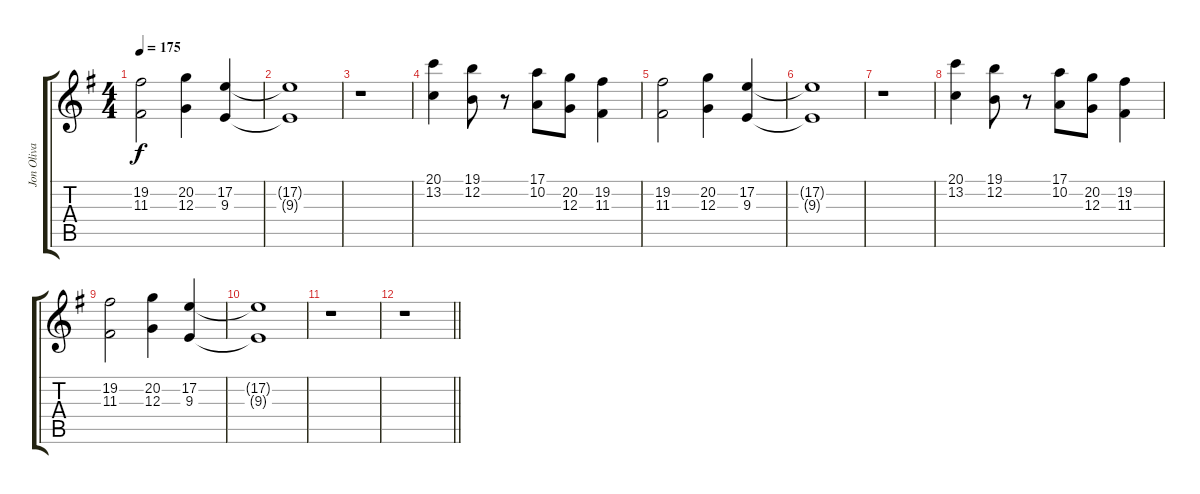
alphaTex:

\track ("Jon Oliva kb2" "Jon Oliva ") {instrument stringensemble1}
\staff {score tabs}
\tuning (E4 B3 G3 D3 A2 E2) {hide}
\ts (4 4)
\tempo 175
\clef g2
\ks eminor
(19.2 11.3).2{dy f} (20.2 12.3).4 (17.2 9.3).4 |
(17.2{t} 9.3{t}).1 |
r.1 |
(20.1 13.2).4 (19.1 12.2).8 r.8 (17.1 10.2).8 (20.2 12.3).8 (19.2 11.3).4 |
(19.2 11.3).2 (20.2 12.3).4 (17.2 9.3).4 |
(17.2{t} 9.3{t}).1 |
r.1 |
(20.1 13.2).4 (19.1 12.2).8 r.8 (17.1 10.2).8 (20.2 12.3).8 (19.2 11.3).4 |
(19.2 11.3).2 (20.2 12.3).4 (17.2 9.3).4 |
(17.2{t} 9.3{t}).1 |
r.1 |
\barLineRight lightlight
r.1
